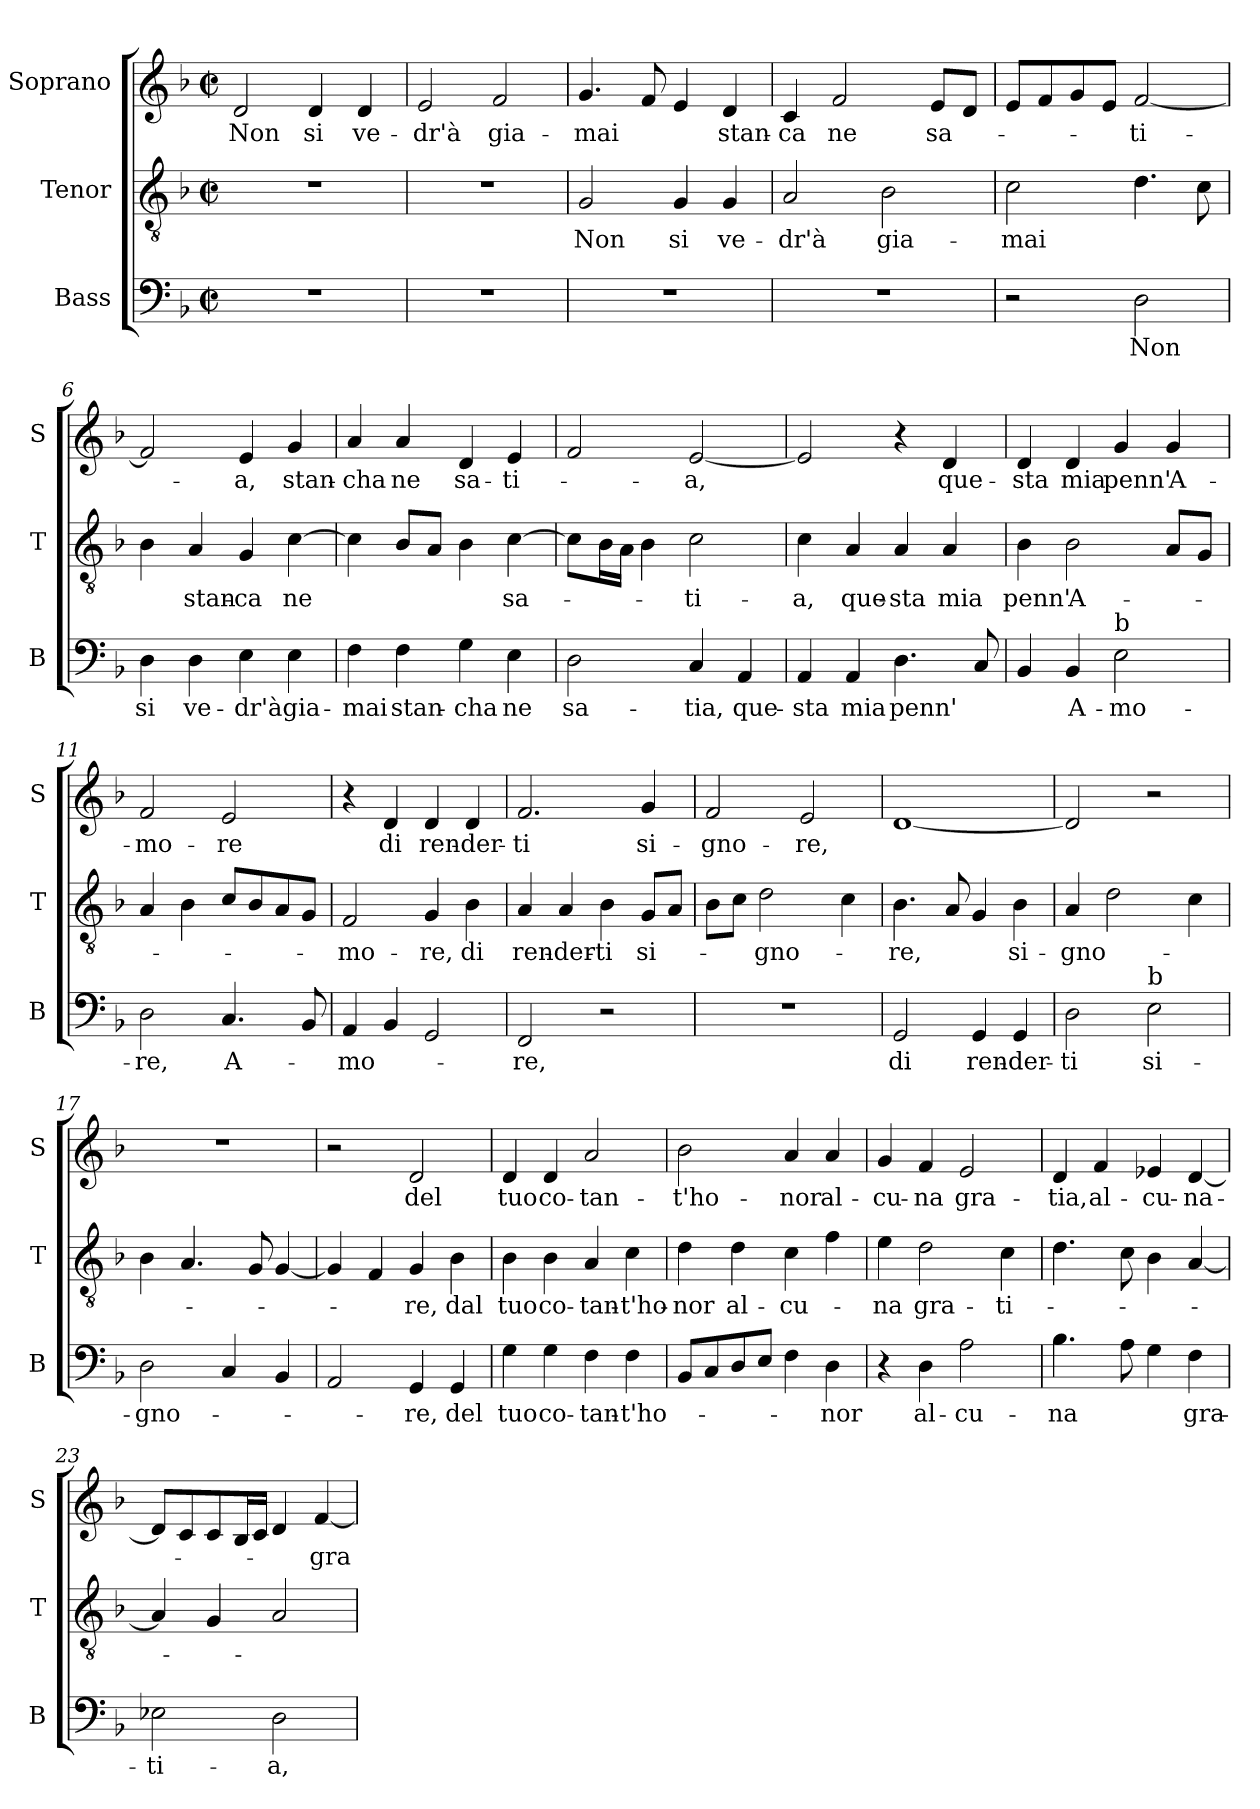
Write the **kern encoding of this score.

**kern	**text	**kern	**text	**kern	**text
*part3	*part3	*part2	*part2	*part1	*part1
*staff3	*staff3	*staff2	*staff2	*staff1	*staff1
*I"Bass	*	*I"Tenor	*	*I"Soprano	*
*I'B	*	*I'T	*	*I'S	*
*clefF4	*	*clefGv2	*	*clefG2	*
*k[b-]	*	*k[b-]	*	*k[b-]	*
*F:	*	*F:	*	*F:	*
*M2/2	*	*M2/2	*	*M2/2	*
*met(c|)	*	*met(c|)	*	*met(c|)	*
=1	=1	=1	=1	=1	=1
!	!	!	!	!	!LO:LY:b
1r	.	1r	.	2d/	Non
!	!	!	!	!	!LO:LY:b
.	.	.	.	4d/	si
!	!	!	!	!	!LO:LY:b
.	.	.	.	4d/	ve-
=2	=2	=2	=2	=2	=2
!	!	!	!	!	!LO:LY:b
1r	.	1r	.	2e/	-dr'à
!	!	!	!	!	!LO:LY:b
.	.	.	.	2f/	gia-
=3	=3	=3	=3	=3	=3
!	!	!	!LO:LY:b	!	!LO:LY:b
1r	.	2G/	Non	4.g/	-mai
.	.	.	.	8f/	.
!	!	!	!LO:LY:b	!	!
.	.	4G/	si	4e/	.
!	!	!	!LO:LY:b	!	!LO:LY:b
.	.	4G/	ve-	4d/	stan-
=4	=4	=4	=4	=4	=4
!	!	!	!LO:LY:b	!	!LO:LY:b
1r	.	2A/	-dr'à	4c/	-ca
!	!	!	!	!	!LO:LY:b
.	.	.	.	2f/	ne
!	!	!	!LO:LY:b	!	!
.	.	2B-\	gia-	.	.
!	!	!	!	!	!LO:LY:b
.	.	.	.	8e/L	sa-
.	.	.	.	8d/J	.
=5	=5	=5	=5	=5	=5
!	!	!	!LO:LY:b	!	!
2r	.	2c\	-mai	8e/L	.
.	.	.	.	8f/	.
.	.	.	.	8g/	.
.	.	.	.	8e/J	.
!	!LO:LY:b	!	!	!	!LO:LY:b
2D\	Non	4.d\	.	[2f/	-ti-
.	.	8c\	.	.	.
!!LO:LB:g=z
=6	=6	=6	=6	=6	=6
!	!LO:LY:b	!	!	!	!
4D\	si	4B-\	.	2f/]	.
!	!LO:LY:b	!	!LO:LY:b	!	!
4D\	ve-	4A/	stan-	.	.
!	!LO:LY:b	!	!LO:LY:b	!	!LO:LY:b
4E\	-dr'à	4G/	-ca	4e/	-a,
!	!LO:LY:b	!	!LO:LY:b	!	!LO:LY:b
4E\	gia-	[4c\	ne	4g/	stan-
=7	=7	=7	=7	=7	=7
!	!LO:LY:b	!	!	!	!LO:LY:b
4F\	-mai	4c\]	.	4a/	-cha
!	!LO:LY:b	!	!	!	!LO:LY:b
4F\	stan-	8B-/L	.	4a/	ne
.	.	8A/J	.	.	.
!	!LO:LY:b	!	!	!	!LO:LY:b
4G\	-cha	4B-\	.	4d/	sa-
!	!LO:LY:b	!	!LO:LY:b	!	!LO:LY:b
4E\	ne	[4c\	sa-	4e/	-ti-
=8	=8	=8	=8	=8	=8
!	!LO:LY:b	!	!	!	!
2D\	sa-	8c\L]	.	2f/	.
.	.	16B-\L	.	.	.
.	.	16A\JJ	.	.	.
.	.	4B-\	.	.	.
!	!LO:LY:b	!	!LO:LY:b	!	!LO:LY:b
4C/	-tia,	2c\	-ti-	[2e/	-a,
!	!LO:LY:b	!	!	!	!
4AA/	que-	.	.	.	.
=9	=9	=9	=9	=9	=9
!	!LO:LY:b	!	!LO:LY:b	!	!
4AA/	-sta	4c\	-a,	2e/]	.
!	!LO:LY:b	!	!LO:LY:b	!	!
4AA/	mia	4A/	que-	.	.
!	!LO:LY:b	!	!LO:LY:b	!	!
4.D\	penn'	4A/	-sta	4r	.
!	!	!	!LO:LY:b	!	!LO:LY:b
.	.	4A/	mia	4d/	que-
8C/	.	.	.	.	.
=10	=10	=10	=10	=10	=10
!	!	!	!LO:LY:b	!	!LO:LY:b
4BB-/	.	4B-\	penn'	4d/	-sta
!	!LO:LY:b	!	!LO:LY:b	!	!LO:LY:b
4BB-/	A-	2B-\	A-	4d/	mia
!LO:TX:a:t=b	!	!	!	!	!
!	!LO:LY:b	!	!	!	!LO:LY:b
2E\	-mo-	.	.	4g/	penn'
!	!	!	!	!	!LO:LY:b
.	.	8A/L	.	4g/	A-
.	.	8G/J	.	.	.
!!LO:LB:g=z
=11	=11	=11	=11	=11	=11
!	!LO:LY:b	!	!	!	!LO:LY:b
2D\	-re,	4A/	.	2f/	-mo-
.	.	4B-\	.	.	.
!	!LO:LY:b	!	!	!	!LO:LY:b
4.C/	A-	8c/L	.	2e/	-re
.	.	8B-/	.	.	.
.	.	8A/	.	.	.
8BB-/	.	8G/J	.	.	.
=12	=12	=12	=12	=12	=12
!	!LO:LY:b	!	!LO:LY:b	!	!
4AA/	-mo-	2F/	-mo-	4r	.
!	!	!	!	!	!LO:LY:b
4BB-/	.	.	.	4d/	di
!	!	!	!LO:LY:b	!	!LO:LY:b
2GG/	.	4G/	-re,	4d/	ren-
!	!	!	!LO:LY:b	!	!LO:LY:b
.	.	4B-\	di	4d/	-der-
=13	=13	=13	=13	=13	=13
!	!LO:LY:b	!	!LO:LY:b	!	!LO:LY:b
2FF/	-re,	4A/	ren-	2.f/	-ti
!	!	!	!LO:LY:b	!	!
.	.	4A/	-der-	.	.
!	!	!	!LO:LY:b	!	!
2r	.	4B-\	-ti	.	.
!	!	!	!LO:LY:b	!	!LO:LY:b
.	.	8G/L	si-	4g/	si-
.	.	8A/J	.	.	.
=14	=14	=14	=14	=14	=14
!	!	!	!	!	!LO:LY:b
1r	.	8B-\L	.	2f/	-gno-
.	.	8c\J	.	.	.
!	!	!	!LO:LY:b	!	!
.	.	2d\	-gno-	.	.
!	!	!	!	!	!LO:LY:b
.	.	.	.	2e/	-re,
.	.	4c\	.	.	.
=15	=15	=15	=15	=15	=15
!	!LO:LY:b	!	!LO:LY:b	!	!
2GG/	di	4.B-\	-re,	[1d	.
.	.	8A/	.	.	.
!	!LO:LY:b	!	!	!	!
4GG/	ren-	4G/	.	.	.
!	!LO:LY:b	!	!LO:LY:b	!	!
4GG/	-der-	4B-\	si-	.	.
!!LO:PB:g=z
=16	=16	=16	=16	=16	=16
!	!LO:LY:b	!	!LO:LY:b	!	!
2D\	-ti	4A/	-gno-	2d/]	.
.	.	2d\	.	.	.
!LO:TX:a:t=b	!	!	!	!	!
!	!LO:LY:b	!	!	!	!
2E\	si-	.	.	2r	.
.	.	4c\	.	.	.
=17	=17	=17	=17	=17	=17
!	!LO:LY:b	!	!	!	!
2D\	-gno-	4B-\	.	1r	.
.	.	4.A/	.	.	.
4C/	.	.	.	.	.
.	.	8G/	.	.	.
4BB-/	.	[4G/	.	.	.
=18	=18	=18	=18	=18	=18
2AA/	.	4G/]	.	2r	.
.	.	4F/	.	.	.
!	!LO:LY:b	!	!LO:LY:b	!	!LO:LY:b
4GG/	-re,	4G/	-re,	2d/	del
!	!LO:LY:b	!	!LO:LY:b	!	!
4GG/	del	4B-\	dal	.	.
=19	=19	=19	=19	=19	=19
!	!LO:LY:b	!	!LO:LY:b	!	!LO:LY:b
4G\	tuo	4B-\	tuo	4d/	tuo
!	!LO:LY:b	!	!LO:LY:b	!	!LO:LY:b
4G\	co-	4B-\	co-	4d/	co-
!	!LO:LY:b	!	!LO:LY:b	!	!LO:LY:b
4F\	-tan-	4A/	-tan-	2a/	-tan-
!	!LO:LY:b	!	!LO:LY:b	!	!
4F\	-t'ho-	4c\	-t'ho-	.	.
=20	=20	=20	=20	=20	=20
!	!	!	!LO:LY:b	!	!LO:LY:b
8BB-/L	.	4d\	-nor	2b-\	-t'ho-
8C/	.	.	.	.	.
!	!	!	!LO:LY:b	!	!
8D/	.	4d\	al-	.	.
8E/J	.	.	.	.	.
!	!	!	!LO:LY:b	!	!LO:LY:b
4F\	.	4c\	-cu-	4a/	-nor
!	!LO:LY:b	!	!	!	!LO:LY:b
4D\	-nor	4f\	.	4a/	al-
!!LO:LB:g=z
=21	=21	=21	=21	=21	=21
!	!	!	!LO:LY:b	!	!LO:LY:b
4r	.	4e\	-na	4g/	-cu-
!	!LO:LY:b	!	!LO:LY:b	!	!LO:LY:b
4D\	al-	2d\	gra-	4f/	-na
!	!LO:LY:b	!	!	!	!LO:LY:b
2A\	-cu-	.	.	2e/	gra-
!	!	!	!LO:LY:b	!	!
.	.	4c\	-ti-	.	.
=22	=22	=22	=22	=22	=22
!	!LO:LY:b	!	!	!	!LO:LY:b
4.B-\	-na	4.d\	.	4d/	-tia,
!	!	!	!	!	!LO:LY:b
.	.	.	.	4f/	al-
8A\	.	8c\	.	.	.
!	!	!	!	!	!LO:LY:b
4G\	.	4B-\	.	4e-X/	-cu-
!	!LO:LY:b	!	!	!	!LO:LY:b
4F\	gra-	[4A/	.	[4d/	-na-
=23	=23	=23	=23	=23	=23
!	!LO:LY:b	!	!	!	!
2E-X\	-ti-	4A/]	.	8d/L]	.
.	.	.	.	8c/	.
.	.	4G/	.	8c/	.
.	.	.	.	16B-/L	.
.	.	.	.	16c/JJ	.
!	!LO:LY:b	!	!	!	!
2D\	-a,	2A/	.	4d/	.
!	!	!	!	!	!LO:LY:b
.	.	.	.	[4f/	-gra-
=	=	=	=	=	=
*-	*-	*-	*-	*-	*-
